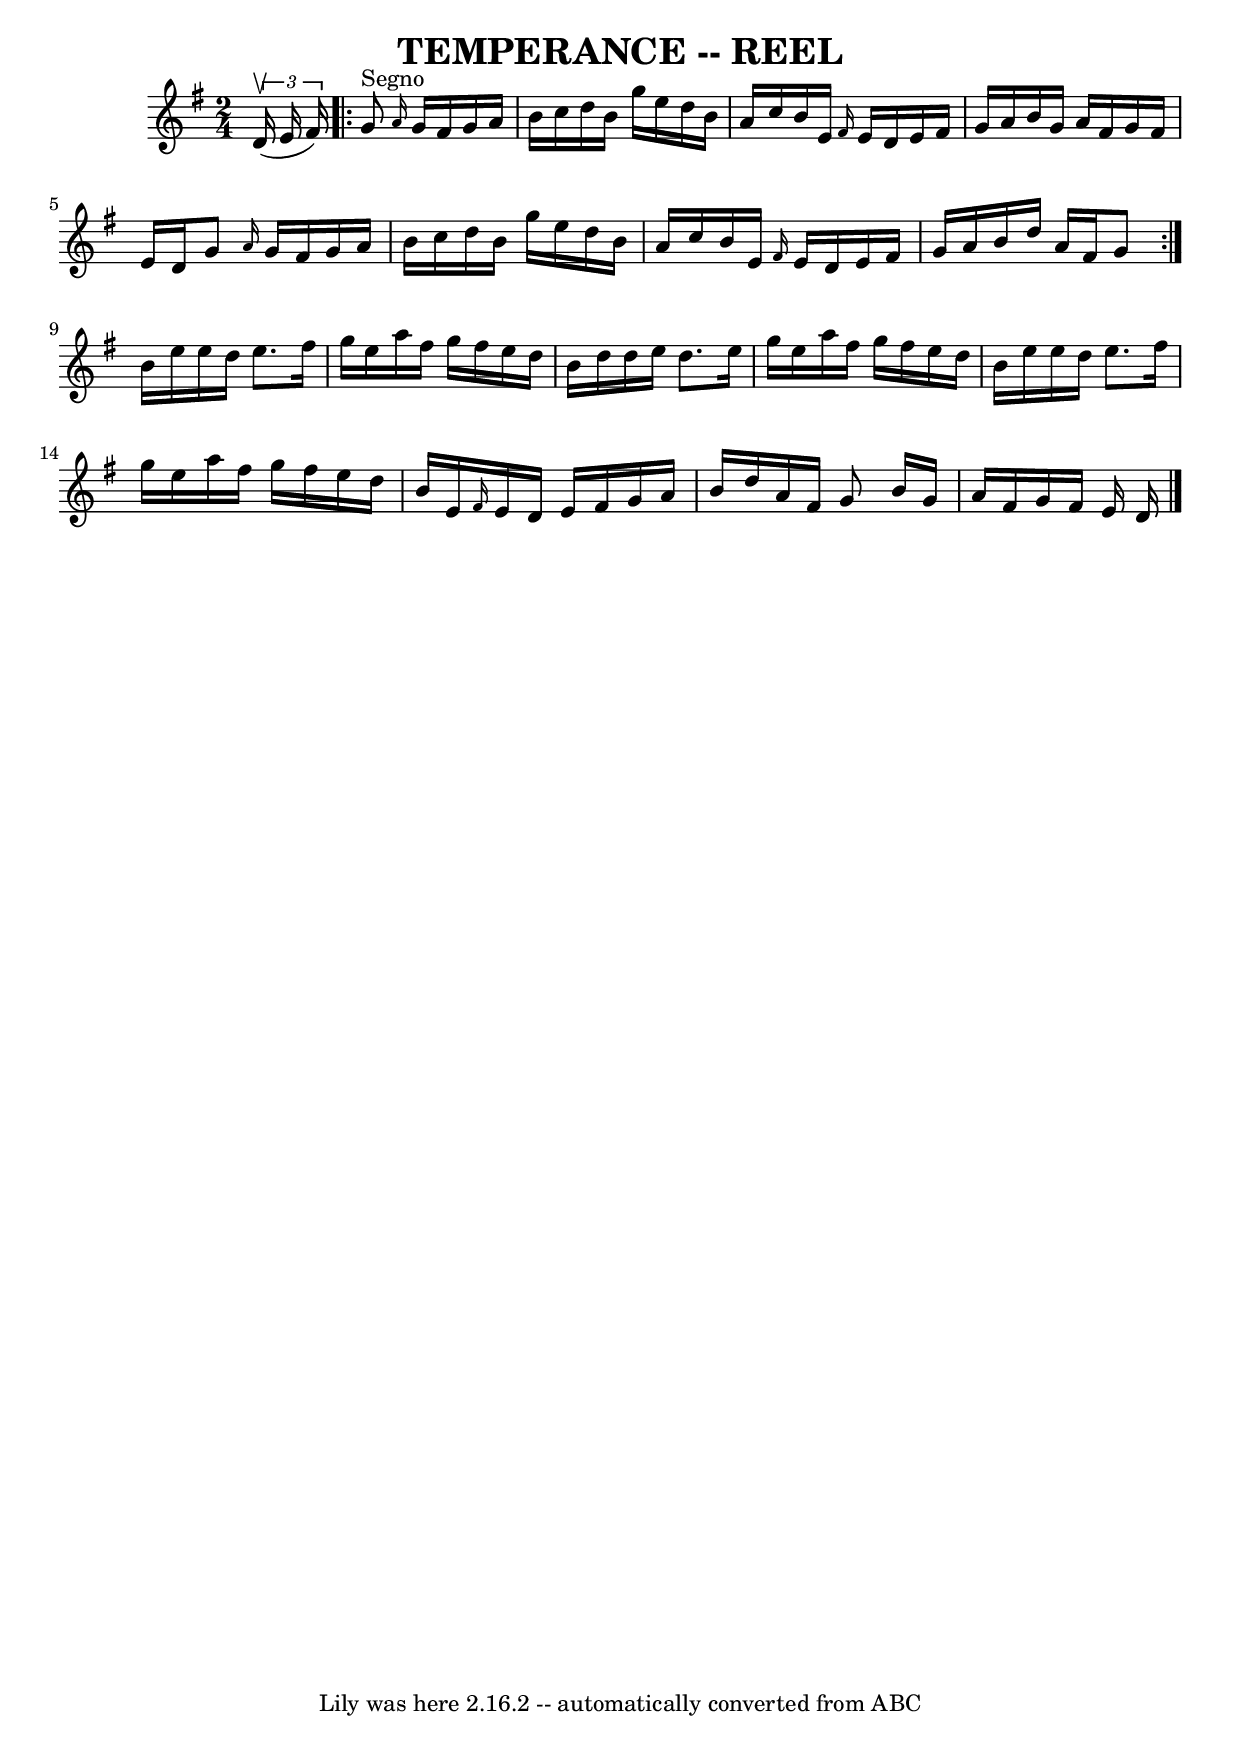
\version "2.16.2"
\include "Mammoth.ily"
\header {
	%% book = "Ryan's Mammoth Collection of Fiddle Tunes"
	crossRefNumber = "1"
	footnotes = ""
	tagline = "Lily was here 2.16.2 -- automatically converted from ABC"
	title = "TEMPERANCE -- REEL"
}
voicedefault =  {


\time 2/4 
\key g \major   \times 2/3 { d'16 (^\upbow e'16 fis'16) }   
      \repeat volta 2 { g'8^"Segno" \grace { a'16  } g'16 fis'16    
g'16 a'16 b'16 c''16    |
 d''16 b'16 g''16 e''16    
d''16 b'16 a'16 c''16    |
 b'16 e'16  \grace { fis'16  
} e'16 d'16 e'16 fis'16 g'16 a'16    |
 b'16 g'16   
 a'16 fis'16 g'16 fis'16 e'16 d'16    |
     |
   
g'8  \grace { a'16  } g'16 fis'16 g'16 a'16 b'16 c''16    
|
 d''16 b'16 g''16 e''16 d''16 b'16 a'16 c''16    
|
 b'16 e'16  \grace { fis'16  } e'16 d'16 e'16 fis'16 
 g'16 a'16    |
 b'16 d''16 a'16 fis'16 g'8    }       
|
 b'16 e''16 e''16 d''16 e''8. fis''16    |
   
g''16 e''16 a''16 fis''16 g''16 fis''16 e''16 d''16    
|
 b'16 d''16 d''16 e''16 d''8. e''16    |
   
g''16 e''16 a''16 fis''16 g''16 fis''16 e''16 d''16    
|
     |
 b'16 e''16 e''16 d''16 e''8. fis''16    
|
 g''16 e''16 a''16 fis''16 g''16 fis''16 e''16    
d''16    |
 b'16 e'16  \grace { fis'16  } e'16 d'16 e'16  
 fis'16 g'16 a'16    |
 b'16 d''16 a'16 fis'16 g'8   
 \bar ":|" b'16 g'16 a'16 fis'16 g'16 fis'16 e'16 d'16   
 <<   \bar "|."  >>   
}

\score{
    <<

	\context Staff="default"
	{
	    \voicedefault 
	}

    >>
	\layout {
	}
	\midi {}
}
